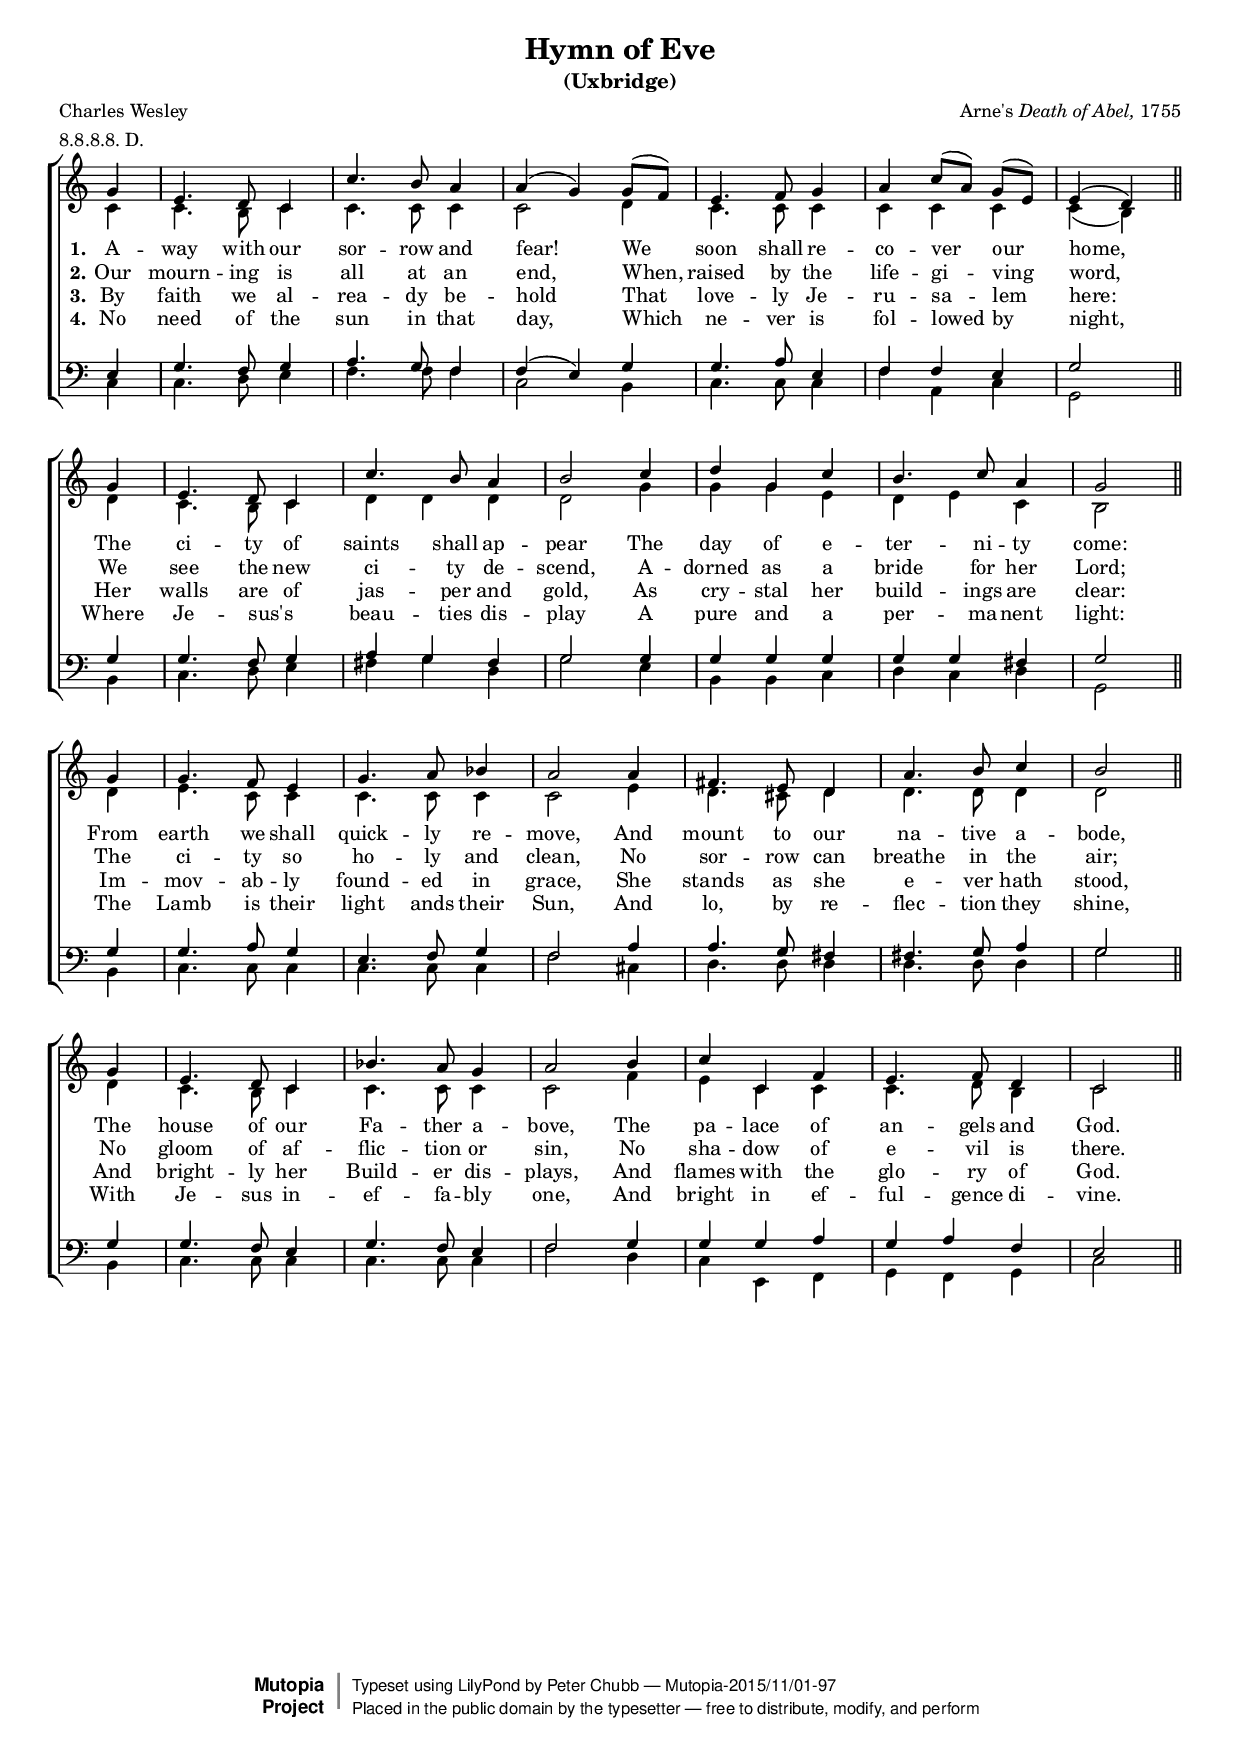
\header {
	title = "Hymn of Eve"
	subtitle = "(Uxbridge)"
	composer = \markup { Arne's \italic { Death of Abel,} 1755}
	poet = "Charles Wesley"
	date = "1755"
	filename = "Uxbridge.ly"

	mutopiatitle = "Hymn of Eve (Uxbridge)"
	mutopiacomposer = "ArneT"
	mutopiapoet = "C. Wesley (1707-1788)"
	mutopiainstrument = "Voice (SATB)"
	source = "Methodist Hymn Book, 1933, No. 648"
	metre = "8.8.8.8. D."
	meter = "8.8.8.8. D."
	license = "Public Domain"
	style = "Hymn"
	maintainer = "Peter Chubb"
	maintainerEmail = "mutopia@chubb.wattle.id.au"

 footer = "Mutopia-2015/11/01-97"
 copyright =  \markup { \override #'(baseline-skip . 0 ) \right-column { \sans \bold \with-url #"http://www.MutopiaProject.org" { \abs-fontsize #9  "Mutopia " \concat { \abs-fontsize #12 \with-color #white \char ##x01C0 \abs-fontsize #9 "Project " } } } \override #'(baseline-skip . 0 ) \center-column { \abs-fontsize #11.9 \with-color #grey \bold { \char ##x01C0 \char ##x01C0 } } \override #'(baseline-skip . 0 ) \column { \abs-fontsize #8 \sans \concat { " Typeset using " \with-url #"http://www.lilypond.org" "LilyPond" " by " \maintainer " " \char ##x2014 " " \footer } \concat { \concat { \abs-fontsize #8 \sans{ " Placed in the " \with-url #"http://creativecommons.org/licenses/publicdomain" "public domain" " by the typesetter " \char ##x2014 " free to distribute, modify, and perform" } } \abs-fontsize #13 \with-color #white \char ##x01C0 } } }
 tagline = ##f
}

% fit onto one page
#(set-global-staff-size 16)

\version "2.18.2"

global={
	\key d \major
	\time 3/4
	\partial 4
	\repeat unfold 4 {
	\skip 4
	\skip 2.*5
	\skip 2
	\bar "||" \break
	}
}

sop=\relative c'' {
	\autoBeamOff
	a4 |
	fis4. e8 d4 |
	d'4. cis8 b4 |
	b(  a)   a8[( g)] |
	fis4. g8 a4 |
	b4  d8[( b)]  a[( fis)] |
	fis4( e)

	a4 |
	fis4. e8 d4 |
%8
	d'4. cis8 b4 |
	cis2
	d4 |
	e4 a, d |
	cis4. d8 b4 |
	a2

	a4 |
	a4. g8 fis4 |
	a4. b8 c4 |
	b2

	b4 |
%16
	gis4. fis8 e4 |
	b'4. cis8 d4 |
	cis2

	a4 |
	fis4. e8 d4 |
	c'4. b8 a4 |
	b2

	cis4 |
	d d, g |
	fis4. g8 e4 |
	d2
}

alto=\relative c' {
	d4 |
	d4. cis8 d4 |
	d4. d8 d4 |
	d2

	e4 |
	d4. d8 d4 |
	d4 d d |
	d ( cis)

	e |
	d4. cis8 d4 | %8
	e e e |
	e2
	a4 |
	a a fis |
	e fis d |
	cis2

	e4 |
	fis4. d8 d4 |
	d4. d8 d4 |
	d2

	fis4|	   %16
	e4. dis8 e4 |
	e4. e8 e4 |
	e2

	e4 |
	d4. cis8 d4 |
	d4. d8 d4 |
	d2
	g4 |
	fis d d |
	d4. e8 cis4 |
	d2
}


ten=\relative c {
	fis4 |
	a4. g8 a4 |
	b4. a8 g4 |
	g ( fis)
	a |
	a4. b8 fis4 |
	g4 g fis |
	a2

	a4 |
	a4. g8 a4 | %8
	b a gis |
	a2

	a4 |
	a a a |
	a a gis |
	a2

	a4 |
	a4. b8 a4 |
	fis4. g8 a4 |
	g2

	b4 |    %16
	b4. a8 gis4 |
	gis4. a8 b4 |
	a2

	a4 |
	a4. g8 fis4 |
	a4. g8 fis4 |
	g2

	a4 |
	a a b |
	a b g |
	fis2
}

bass=\relative c {
	d4 |
	d4. e8 fis4 |
	g4. g8 g4 |
	d2

	cis4 |
	d4. d8 d4 |
	g b, d |
	a2

	cis4 |
	d4. e8 fis4 | %8
	gis a e |
	a2

	fis4 |
	cis cis d |
	e d e |
	a,2

	cis4 |
	d4. d8 d4 |
	d4. d8 d4 |
	g2

	dis4 | %16
	e4. e8 e4 | 
	e4. e8 e4 |
	a2

	cis,4 |
	d4. d8 d4 |
	d4. d8 d4 |
	g2

	e4 |
	d fis, g |
	a g a |
	d2
}


VerseOne=\lyricmode {
	A -- way with our sor -- row and fear!
	We soon shall re -- co -- ver our home,
	The ci -- ty of saints shall ap -- pear
	The day of e -- ter -- ni -- ty come:
	From earth we shall quick -- ly re -- move,
	And mount to our na -- tive a -- bode,
	The house of our Fa -- ther a -- bove,
	The pa -- lace of an -- gels and God.
}

VerseTwo = \lyricmode {
	Our mourn -- ing is all at an end,
	When, raised by the life -- gi -- ving word,
	We see the new ci -- ty de -- scend,
	A -- dorned as a bride for her Lord;
	The ci -- ty so ho -- ly and clean,
	No sor -- row can breathe in the air;
	No gloom of af -- flic -- tion or sin,
	No sha -- dow of e -- vil is there.
}

VerseThree = \lyricmode {
	By faith we al -- rea -- dy be -- hold
	That love -- ly Je -- ru -- sa -- lem here:
	Her walls are of jas -- per and gold,
	As cry -- stal her build -- ings are clear:
	Im -- mov -- ab -- ly found -- ed in grace,
	She stands as she e -- ver hath stood,
	And bright -- ly her Build -- er dis -- plays,
	And flames with the glo -- ry of God.
}

VerseFour = \lyricmode {
	No need of the sun in that day,
	Which ne -- ver is fol -- lowed by night,
	Where Je -- sus's _ beau -- ties dis -- play
	A pure and a per -- ma -- nent light:
	The Lamb is their light ands their Sun,
	And lo, by re -- flec -- tion they shine,
	With Je -- sus in -- ef -- fa -- bly one,
	And bright in ef -- ful -- gence di -- vine.
}

Words = <<
	\new Lyrics \lyricsto "sop" {
		\set stanza = "1."
		\VerseOne
	}
	\new Lyrics \lyricsto "sop" {
		\set stanza = "2."
		\VerseTwo
	}
	\new Lyrics \lyricsto "sop" {
		\set stanza = "3."
		\VerseThree
	}
	\new Lyrics \lyricsto "sop" {
		\set stanza = "4."
		\VerseFour
	}
>>

upper = \context Staff = "upper" <<
	\clef "treble" \set Staff.midiInstrument = "recorder"
	 \unset Staff.melismaBusyProperties
	\global
	\context Voice = "sop" {\voiceOne \sop}
	\Words
	\context Voice = "alto" {\voiceTwo \alto}
>>

lower=\context Staff = "lower" <<
	\clef "bass"
	\set Staff.midiInstrument = "acoustic bass"
	\global
	\context Voice = "tenor" {\voiceOne \ten}
	\context Voice = "bass" {\voiceTwo \bass}
>>

\score {

	% Transposing down a tone gives a range c' -> d''
	% which is good for mixed-voice untrained singers
	% (i.e., congregations)
        \transpose c' bes \context ChoirStaff <<
		\upper
		\lower
	>>

	\layout{
%		line-width = 180.0\mm
		indent = 0.0\pt
		\context {
		    \Staff
		    \remove "Time_signature_engraver"
		}
	}

  \midi {
    \tempo 4 = 180
    }
}

